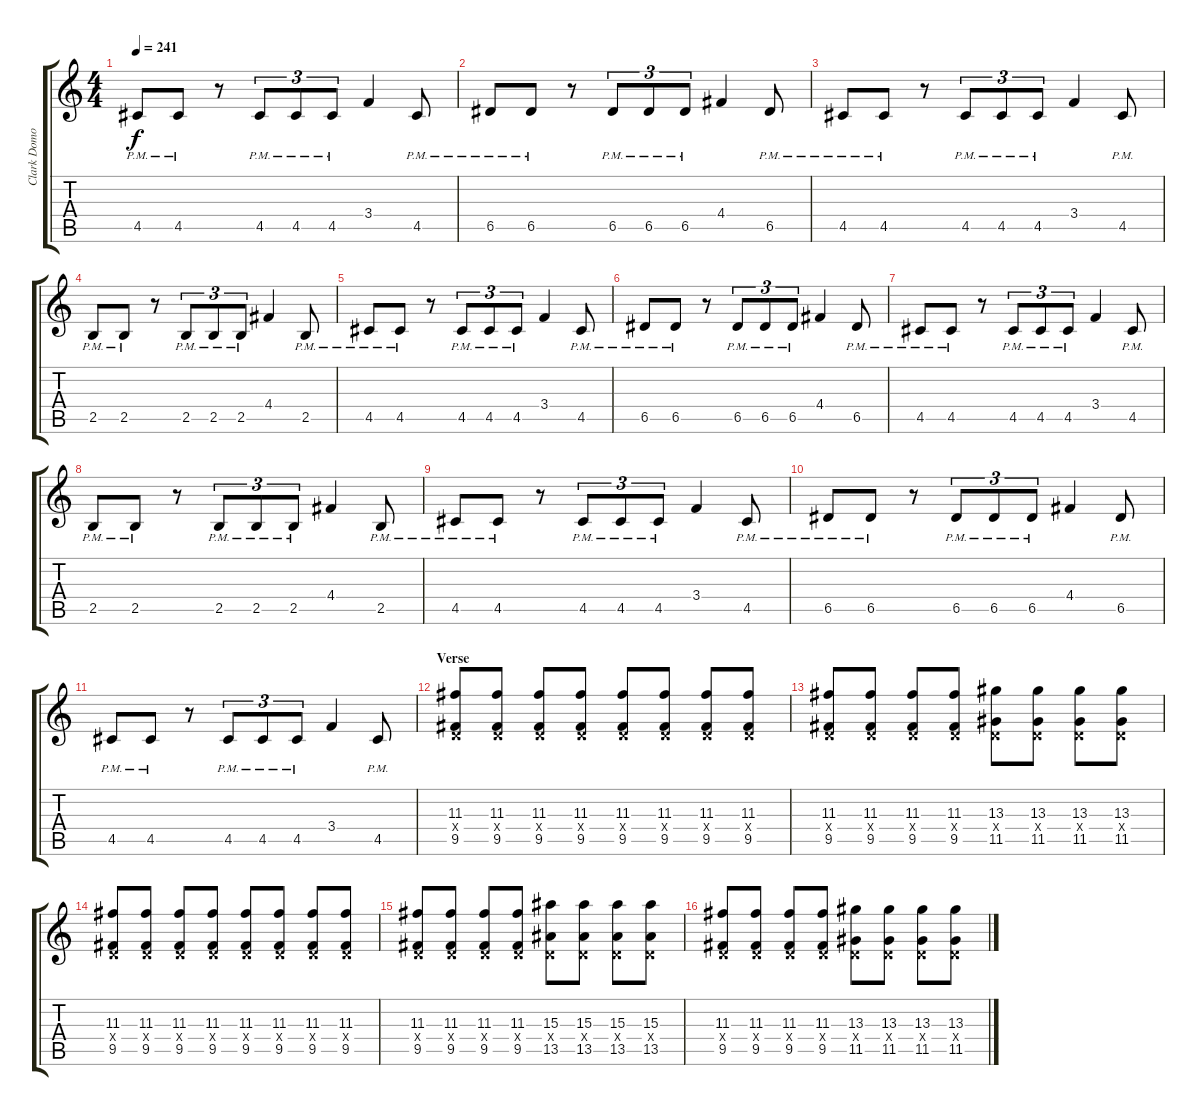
\track ("Clark Domoe" "Clark Domo") {instrument distortionguitar}
\staff {score tabs}
\tuning (E4 B3 G3 D3 A2 E2) {hide}
\ts (4 4)
\tempo 241
\clef g2
\ks c
4.5{pm}.8{dy f} 4.5{pm}.8 r.8 4.5{pm}.8{tu (3 2)} 4.5{pm}.8{tu (3 2)} 4.5{pm}.8{tu (3 2)} 3.4.4 4.5{pm}.8 |
6.5{pm}.8 6.5{pm}.8 r.8 6.5{pm}.8{tu (3 2)} 6.5{pm}.8{tu (3 2)} 6.5{pm}.8{tu (3 2)} 4.4.4 6.5{pm}.8 |
4.5{pm}.8 4.5{pm}.8 r.8 4.5{pm}.8{tu (3 2)} 4.5{pm}.8{tu (3 2)} 4.5{pm}.8{tu (3 2)} 3.4.4 4.5{pm}.8 |
2.5{pm}.8 2.5{pm}.8 r.8 2.5{pm}.8{tu (3 2)} 2.5{pm}.8{tu (3 2)} 2.5{pm}.8{tu (3 2)} 4.4.4 2.5{pm}.8 |
4.5{pm}.8 4.5{pm}.8 r.8 4.5{pm}.8{tu (3 2)} 4.5{pm}.8{tu (3 2)} 4.5{pm}.8{tu (3 2)} 3.4.4 4.5{pm}.8 |
6.5{pm}.8 6.5{pm}.8 r.8 6.5{pm}.8{tu (3 2)} 6.5{pm}.8{tu (3 2)} 6.5{pm}.8{tu (3 2)} 4.4.4 6.5{pm}.8 |
4.5{pm}.8 4.5{pm}.8 r.8 4.5{pm}.8{tu (3 2)} 4.5{pm}.8{tu (3 2)} 4.5{pm}.8{tu (3 2)} 3.4.4 4.5{pm}.8 |
2.5{pm}.8 2.5{pm}.8 r.8 2.5{pm}.8{tu (3 2)} 2.5{pm}.8{tu (3 2)} 2.5{pm}.8{tu (3 2)} 4.4.4 2.5{pm}.8 |
4.5{pm}.8 4.5{pm}.8 r.8 4.5{pm}.8{tu (3 2)} 4.5{pm}.8{tu (3 2)} 4.5{pm}.8{tu (3 2)} 3.4.4 4.5{pm}.8 |
6.5{pm}.8 6.5{pm}.8 r.8 6.5{pm}.8{tu (3 2)} 6.5{pm}.8{tu (3 2)} 6.5{pm}.8{tu (3 2)} 4.4.4 6.5{pm}.8 |
4.5{pm}.8 4.5{pm}.8 r.8 4.5{pm}.8{tu (3 2)} 4.5{pm}.8{tu (3 2)} 4.5{pm}.8{tu (3 2)} 3.4.4 4.5{pm}.8 |
\section ("" "Verse")
(11.3 0.4{x} 9.5).8 (11.3 0.4{x} 9.5).8 (11.3 0.4{x} 9.5).8 (11.3 0.4{x} 9.5).8 (11.3 0.4{x} 9.5).8 (11.3 0.4{x} 9.5).8 (11.3 0.4{x} 9.5).8 (11.3 0.4{x} 9.5).8 |
(11.3 0.4{x} 9.5).8 (11.3 0.4{x} 9.5).8 (11.3 0.4{x} 9.5).8 (11.3 0.4{x} 9.5).8 (13.3 0.4{x} 11.5).8 (13.3 0.4{x} 11.5).8 (13.3 0.4{x} 11.5).8 (13.3 0.4{x} 11.5).8 |
(11.3 0.4{x} 9.5).8 (11.3 0.4{x} 9.5).8 (11.3 0.4{x} 9.5).8 (11.3 0.4{x} 9.5).8 (11.3 0.4{x} 9.5).8 (11.3 0.4{x} 9.5).8 (11.3 0.4{x} 9.5).8 (11.3 0.4{x} 9.5).8 |
(11.3 0.4{x} 9.5).8 (11.3 0.4{x} 9.5).8 (11.3 0.4{x} 9.5).8 (11.3 0.4{x} 9.5).8 (15.3 0.4{x} 13.5).8 (15.3 0.4{x} 13.5).8 (15.3 0.4{x} 13.5).8 (15.3 0.4{x} 13.5).8 |
(11.3 0.4{x} 9.5).8 (11.3 0.4{x} 9.5).8 (11.3 0.4{x} 9.5).8 (11.3 0.4{x} 9.5).8 (13.3 0.4{x} 11.5).8 (13.3 0.4{x} 11.5).8 (13.3 0.4{x} 11.5).8 (13.3 0.4{x} 11.5).8
